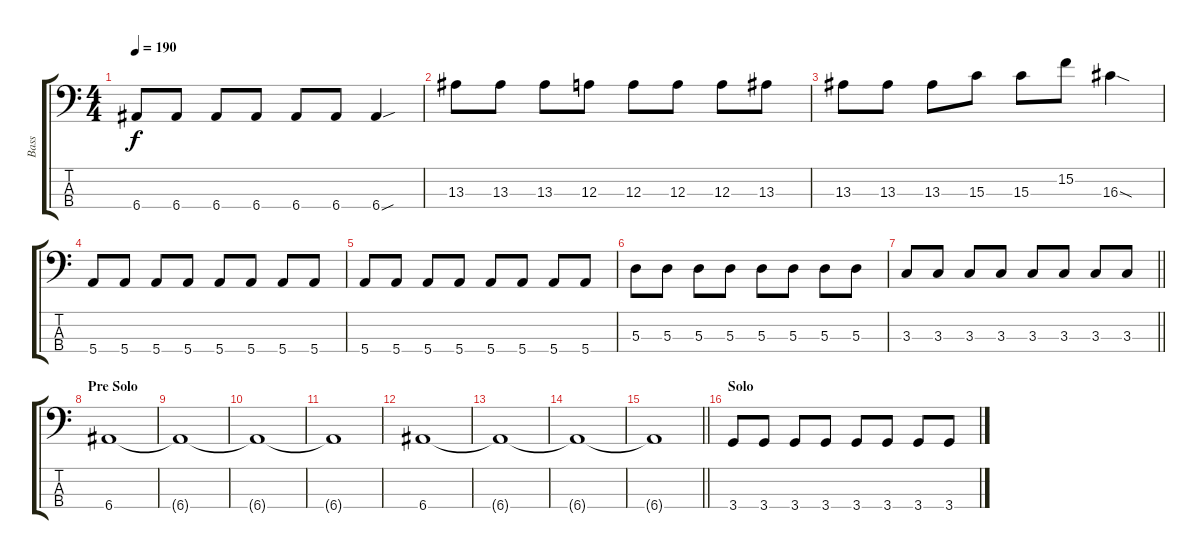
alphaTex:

\track ("Bass" "Bass") {instrument electricbassfinger}
\staff {score tabs}
\tuning (G2 D2 A1 E1) {hide}
\ts (4 4)
\tempo 190
\clef f4
\ks c
6.4.8{dy f} 6.4.8 6.4.8 6.4.8 6.4.8 6.4.8 6.4{sou}.4 |
13.3.8 13.3.8 13.3.8 12.3.8 12.3.8 12.3.8 12.3.8 13.3.8 |
13.3.8 13.3.8 13.3.8 15.3.8 15.3.8 15.2.8 16.3{sod}.4 |
5.4.8 5.4.8 5.4.8 5.4.8 5.4.8 5.4.8 5.4.8 5.4.8 |
5.4.8 5.4.8 5.4.8 5.4.8 5.4.8 5.4.8 5.4.8 5.4.8 |
5.3.8 5.3.8 5.3.8 5.3.8 5.3.8 5.3.8 5.3.8 5.3.8 |
\barLineRight lightlight
3.3.8 3.3.8 3.3.8 3.3.8 3.3.8 3.3.8 3.3.8 3.3.8 |
\section ("" "Pre Solo")
6.4.1 |
6.4{t}.1 |
6.4{t}.1 |
6.4{t}.1 |
6.4.1 |
6.4{t}.1 |
6.4{t}.1 |
\barLineRight lightlight
6.4{t}.1 |
\section ("" "Solo")
3.4.8 3.4.8 3.4.8 3.4.8 3.4.8 3.4.8 3.4.8 3.4.8
